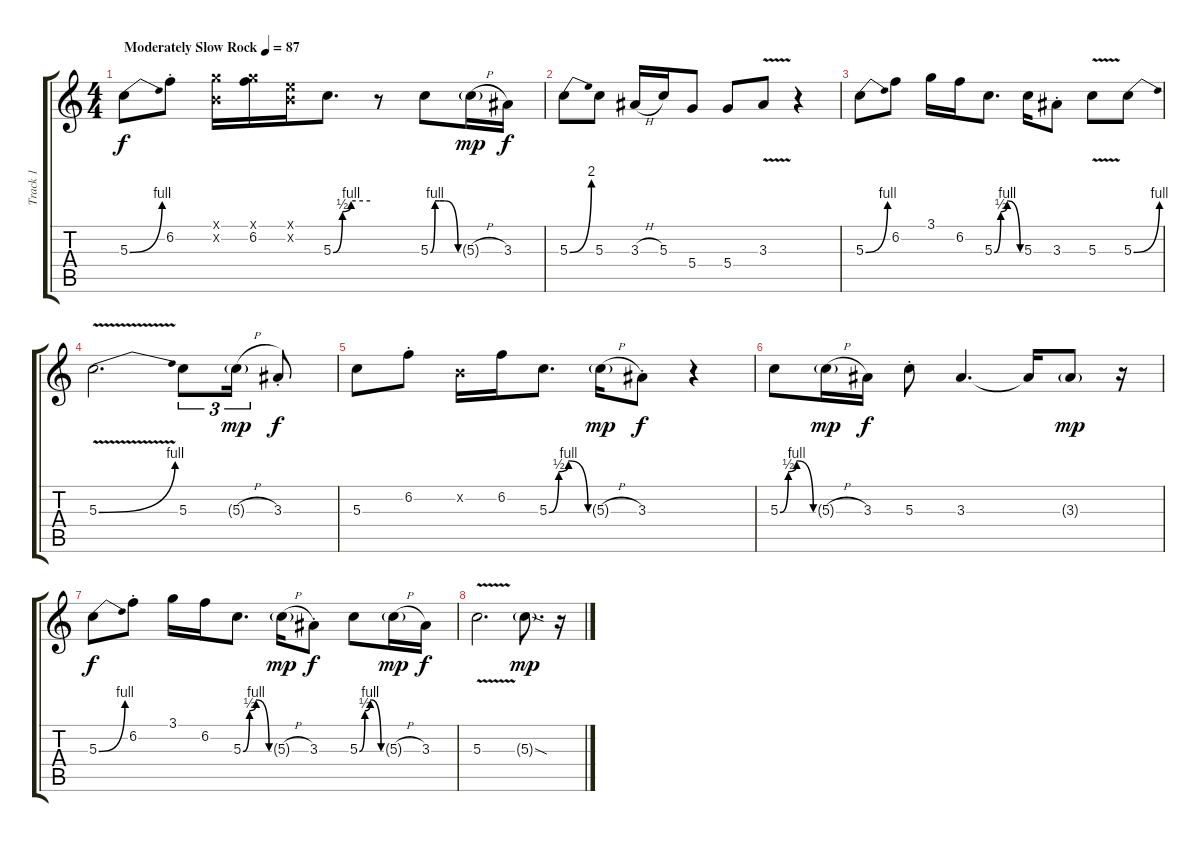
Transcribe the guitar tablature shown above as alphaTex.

\track ("Track 1" "Track 1") {instrument distortionguitar}
\staff {score tabs}
\tuning (E4 B3 G3 D3 A2 E2) {hide}
\ts (4 4)
\tempo (87 "Moderately Slow Rock")
\clef g2
\ks c
5.3{be (bend 0 0 60 4)}.8{dy f instrument distortionguitar} 6.2{st}.8 (3.1{x} 0.2{x}).16 (3.1{x} 6.2).16 (0.1{x} 0.2{x}).16 5.3{be (custom 0 0 15 2 29 4 60 4)}.8{d} r.8 5.3{be (custom 0 0 10 4 20 4 30 4 60 0)}.8 5.3{h g}.16{dy mp} 3.3.16{dy f} |
5.3{be (bend 0 0 60 8)}.8 5.3.8 3.3{h}.16 5.3.16 5.4.8 5.4.8 3.3{v}.8 r.4 |
5.3{be (bend 0 0 60 4)}.8 6.2.8 3.1.16 6.2.16 5.3{be (custom 0 0 15 2 30 4 60 0)}.8{d} 5.3.16 3.3{st}.8 5.3{v}.8 5.3{be (bend 0 0 60 4)}.8 |
5.3{be (bend 0 0 60 4) v}.2{d} 5.3.8{tu (3 2)} 5.3{h g}.16{tu (3 2) dy mp} 3.3{st}.8{dy f} |
5.3.8 6.2{st}.8 0.2{x}.16 6.2.16 5.3{be (custom 0 0 15 2 30 4 60 0)}.8{d} 5.3{h g}.16{dy mp} 3.3{st}.8{dy f} r.4 |
5.3{be (custom 0 0 15 2 30 4 60 0)}.8 5.3{h g}.16{dy mp} 3.3.16{dy f} 5.3{st}.8 3.3.4{d} 3.3{t}.16 3.3{g}.8{dy mp} r.16 |
5.3{be (bend 0 0 60 4)}.8{dy f} 6.2{st}.8 3.1.16 6.2.16 5.3{be (custom 0 0 15 2 30 4 60 0)}.8{d} 5.3{h g}.16{dy mp} 3.3{st}.8{dy f} 5.3{be (custom 0 0 15 2 30 4 60 0)}.8 5.3{h g}.16{dy mp} 3.3.16{dy f} |
5.3{v}.2{d} 5.3{sod g}.8{d dy mp} r.16
